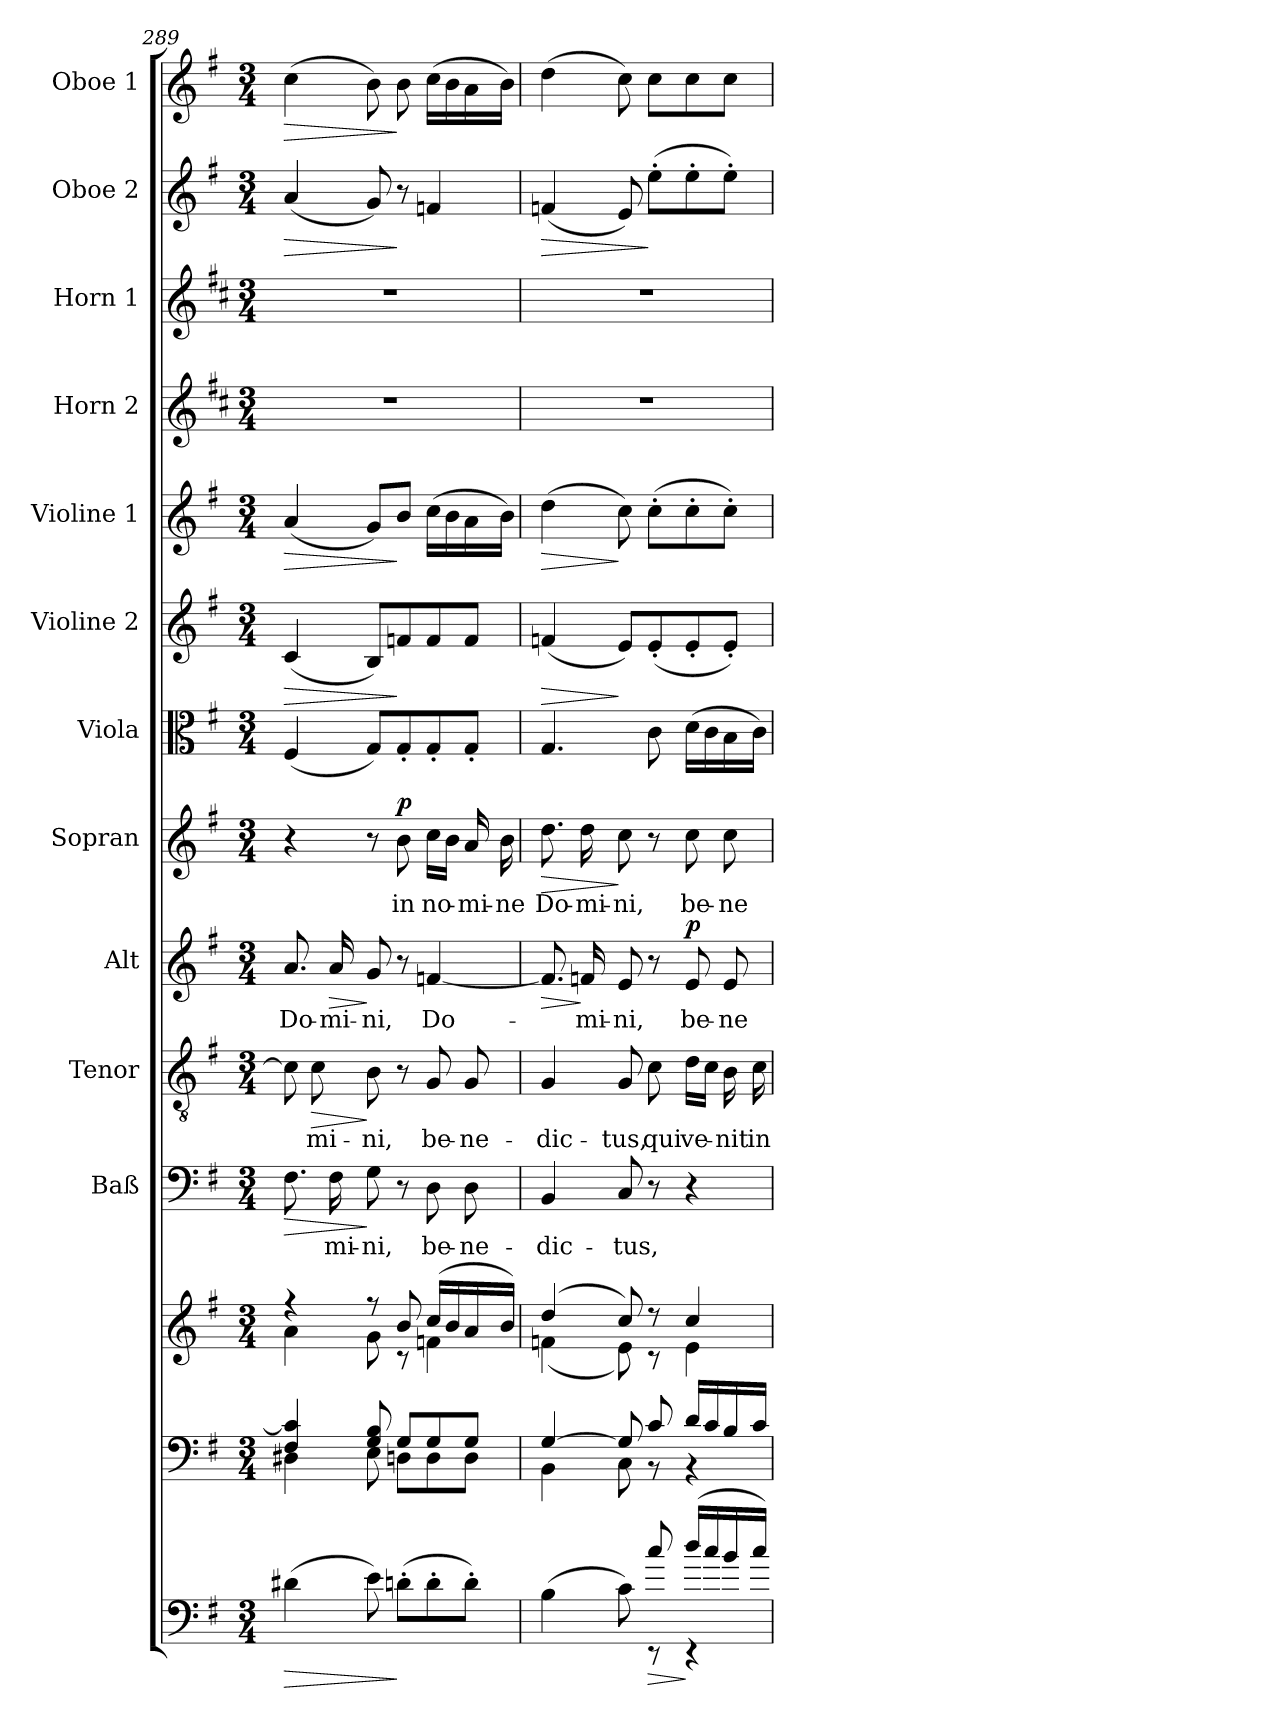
**kern	**dynam	**kern	**kern	**kern	**text	**dynam	**kern	**text	**dynam	**kern	**text	**dynam	**kern	**text	**dynam	**kern	**kern	**dynam	**kern	**dynam	**kern	**kern	**kern	**dynam	**kern	**dynam
*part13	*part13	*part12	*part12	*part11	*part11	*part11	*part10	*part10	*part10	*part9	*part9	*part9	*part8	*part8	*part8	*part7	*part6	*part6	*part5	*part5	*part4	*part3	*part2	*part2	*part1	*part1
*staff14	*staff14	*staff13	*staff12	*staff11	*staff11	*staff11	*staff10	*staff10	*staff10	*staff9	*staff9	*staff9	*staff8	*staff8	*staff8	*staff7	*staff6	*staff6	*staff5	*staff5	*staff4	*staff3	*staff2	*staff2	*staff1	*staff1
*	*	*	*	*I"Baß	*	*	*I"Tenor	*	*	*I"Alt	*	*	*I"Sopran	*	*	*I"Viola	*I"Violine 2	*	*I"Violine 1	*	*I"Horn 2	*I"Horn 1	*I"Oboe 2	*	*I"Oboe 1	*
*	*	*	*	*I'Baß	*	*	*I'Ten	*	*	*I'Alt	*	*	*I'Sop	*	*	*I'Vla.	*I'Vln. 2	*	*I'Vln. 1	*	*I'Hrn. 2	*I'Hrn. 1	*I'Ob. 2	*	*I'Ob. 1	*
*clefF4	*	*clefF4	*clefG2	*clefF4	*	*	*clefGv2	*	*	*clefG2	*	*	*clefG2	*	*	*clefC3	*clefG2	*	*clefG2	*	*clefG2	*clefG2	*clefG2	*	*clefG2	*
*ITrd7c12	*	*	*	*	*	*	*	*	*	*	*	*	*	*	*	*	*	*	*	*	*ITrd4c7	*ITrd4c7	*	*	*	*
*k[f#]	*	*k[f#]	*k[f#]	*k[f#]	*	*	*k[f#]	*	*	*k[f#]	*	*	*k[f#]	*	*	*k[f#]	*k[f#]	*	*k[f#]	*	*k[f#]	*k[f#]	*k[f#]	*	*k[f#]	*
*G:	*	*G:	*G:	*G:	*	*	*G:	*	*	*G:	*	*	*G:	*	*	*G:	*G:	*	*G:	*	*G:	*G:	*G:	*	*G:	*
*M3/4	*	*M3/4	*M3/4	*M3/4	*	*	*M3/4	*	*	*M3/4	*	*	*M3/4	*	*	*M3/4	*M3/4	*	*M3/4	*	*M3/4	*M3/4	*M3/4	*	*M3/4	*
=289	=289	=289	=289	=289	=289	=289	=289	=289	=289	=289	=289	=289	=289	=289	=289	=289	=289	=289	=289	=289	=289	=289	=289	=289	=289	=289
!	!LO:HP:b	!	!	!	!	!LO:HP:b	!	!	!	!	!LO:LY:b	!	!	!	!	!	!	!LO:HP:b	!	!LO:HP:b	!	!	!	!LO:HP:b	!	!LO:HP:b
*	*	*^	*^	*	*	*	*	*	*	*	*	*	*	*	*	*	*	*	*	*	*	*	*	*	*	*
(>4D#X\	>	4F#/ 4c/]	4D#X\	4rff	4a\	8.F#\	.	>	8c\]	.	.	8.a/	Do-	.	4r	.	.	(<4F#/	(<4c/	>	(<4a/	>	2.r	2.r	(<4a/	>	(>4cc\	>
!	!	!	!	!	!	!	!	!	!	!LO:LY:b	!LO:HP:b	!	!	!	!	!	!	!	!	!	!	!	!	!	!	!	!	!
.	.	.	.	.	.	.	.	.	8c\	-mi-	>	.	.	.	.	.	.	.	.	.	.	.	.	.	.	.	.	.
!	!	!	!	!	!	!	!LO:LY:b	!	!	!	!	!	!LO:LY:b	!LO:HP:b	!	!	!	!	!	!	!	!	!	!	!	!	!	!
.	.	.	.	.	.	16F#\	-mi-	.	.	.	.	16a/	-mi-	>	.	.	.	.	.	.	.	.	.	.	.	.	.	.
!	!	!	!	!	!	!	!LO:LY:b	!	!	!LO:LY:b	!	!	!LO:LY:b	!	!	!	!	!	!	!	!	!	!	!	!	!	!	!
8E\)	.	8G/ 8B/	8E\	8ree	8g\	8G\	-ni,	]	8B\	-ni,	]	8g/	-ni,	]	8r	.	.	8G/L)	8B/L)	.	8g/L)	.	.	.	8g/)	.	8b\)	.
!	!	!	!	!	!	!	!	!	!	!	!	!	!	!	!	!LO:LY:b	!LO:DY:a	!	!	!	!	!	!	!	!	!	!	!
(>8Dn'>\L	]	8G/L	8Dn\L	8b/	8rc	8r	.	.	8r	.	.	8r	.	.	8b\	in	p	8G'</	8fn/	]	8b/J	]	.	.	8r	]	8b\	]
!	!	!	!	!	!	!	!LO:LY:b	!	!	!LO:LY:b	!	!	!LO:LY:b	!	!	!LO:LY:b	!	!	!	!	!	!	!	!	!	!	!	!
8D'>\	.	8G/	8D\	(<16cc/LL	4fn\	8D\	be-	.	8G/	be-	.	[4fn/	Do-	.	16cc\LL	no-	.	8G'</	8f/	.	(>16cc\LL	.	.	.	4fn/	.	(>16cc\LL	.
.	.	.	.	16b/	.	.	.	.	.	.	.	.	.	.	16b\JJ	.	.	.	.	.	16b\	.	.	.	.	.	16b\	.
!	!	!	!	!	!	!	!LO:LY:b	!	!	!LO:LY:b	!	!	!	!	!	!LO:LY:b	!	!	!	!	!	!	!	!	!	!	!	!
8D'>\J)	.	8G/J	8D\J	16a/	.	8D\	-ne-	.	8G/	-ne-	.	.	.	.	16a/	-mi-	.	8G'</J	8f/J	.	16a\	.	.	.	.	.	16a\	.
!	!	!	!	!	!	!	!	!	!	!	!	!	!	!	!	!LO:LY:b	!	!	!	!	!	!	!	!	!	!	!	!
.	.	.	.	16b/JJ)	.	.	.	.	.	.	.	.	.	.	16b\	-ne	.	.	.	.	16b\JJ)	.	.	.	.	.	16b\JJ)	.
!!LO:PB:g=z
=290	=290	=290	=290	=290	=290	=290	=290	=290	=290	=290	=290	=290	=290	=290	=290	=290	=290	=290	=290	=290	=290	=290	=290	=290	=290	=290	=290	=290
*^	*	*	*	*	*	*	*	*	*	*	*	*	*	*	*	*	*	*	*	*	*	*	*	*	*	*	*	*
!	!	!	!	!	!	!	!	!LO:LY:b	!	!	!LO:LY:b	!	!	!	!LO:HP:b	!	!LO:LY:b	!LO:HP:b	!	!	!LO:HP:b	!	!LO:HP:b	!	!	!	!LO:HP:b	!	!
4.ryy	(>4BB\	.	[>4G/	4BB\	(4dd/	(<4fn\	4BB/	-dic-	.	4G/	-dic-	.	8.f/]	.	>	8.dd\	Do-	>	4.G/	(<4fn/	>	(>4dd\	>	2.r	2.r	(<4fn/	>	(>4dd\	.
!	!	!	!	!	!	!	!	!	!	!	!	!	!	!LO:LY:b	!	!	!LO:LY:b	!	!	!	!	!	!	!	!	!	!	!	!
.	.	.	.	.	.	.	.	.	.	.	.	.	16fn/	-mi-	]	16dd\	-mi-	.	.	.	.	.	.	.	.	.	.	.	.
!	!	!	!	!	!	!	!	!LO:LY:b	!	!	!LO:LY:b	!	!	!LO:LY:b	!	!	!LO:LY:b	!	!	!	!	!	!	!	!	!	!	!	!
.	8C\)	.	8G/]	8C\	8cc/)	8e\)	8C/	-tus,	.	8G/	-tus,	.	8e/	-ni,	.	8cc\	-ni,	]	.	8e/L)	]	8cc\)	]	.	.	8e/)	.	8cc\)	.
!	!	!LO:HP:b	!	!	!	!	!	!	!	!	!LO:LY:b	!	!	!	!	!	!	!	!	!	!	!	!	!	!	!	!	!	!
8c/	8rEE	>	8c/	8r	8r	8r	8r	.	.	8c\	qui	.	8r	.	.	8r	.	.	8c\	(<8e'</	.	(>8cc'>\L	.	.	.	(>8ee'>\L	]	8cc\L	.
!	!	!	!	!	!	!	!	!	!	!	!LO:LY:b	!	!	!LO:LY:b	!LO:DY:a	!	!LO:LY:b	!	!	!	!	!	!	!	!	!	!	!	!
(<16d/LL	4rEE	]	16d/LL	4r	4cc/	4e\	4r	.	.	16d\LL	ve-	.	8e/	be-	p	8cc\	be-	.	(>16d\LL	8e'</	.	8cc'>\	.	.	.	8ee'>\	.	8cc\	.
16c/	.	.	16c/	.	.	.	.	.	.	16c\JJ	.	.	.	.	.	.	.	.	16c\	.	.	.	.	.	.	.	.	.	.
!	!	!	!	!	!	!	!	!	!	!	!LO:LY:b	!	!	!LO:LY:b	!	!	!LO:LY:b	!	!	!	!	!	!	!	!	!	!	!	!
16B/	.	.	16B/	.	.	.	.	.	.	16B\	-nit	.	8e/	-ne-	.	8cc\	-ne-	.	16B\	8e'</J)	.	8cc'>\J)	.	.	.	8ee'>\J)	.	8cc\J	.
!	!	!	!	!	!	!	!	!	!	!	!LO:LY:b	!	!	!	!	!	!	!	!	!	!	!	!	!	!	!	!	!	!
16c/JJ)	.	.	16c/JJ	.	.	.	.	.	.	16c\	in	.	.	.	.	.	.	.	16c\JJ)	.	.	.	.	.	.	.	.	.	.
*v	*v	*	*	*	*	*	*	*	*	*	*	*	*	*	*	*	*	*	*	*	*	*	*	*	*	*	*	*	*
*	*	*v	*v	*	*	*	*	*	*	*	*	*	*	*	*	*	*	*	*	*	*	*	*	*	*	*	*	*
*	*	*	*v	*v	*	*	*	*	*	*	*	*	*	*	*	*	*	*	*	*	*	*	*	*	*	*	*
=	=	=	=	=	=	=	=	=	=	=	=	=	=	=	=	=	=	=	=	=	=	=	=	=	=	=
*-	*-	*-	*-	*-	*-	*-	*-	*-	*-	*-	*-	*-	*-	*-	*-	*-	*-	*-	*-	*-	*-	*-	*-	*-	*-	*-
